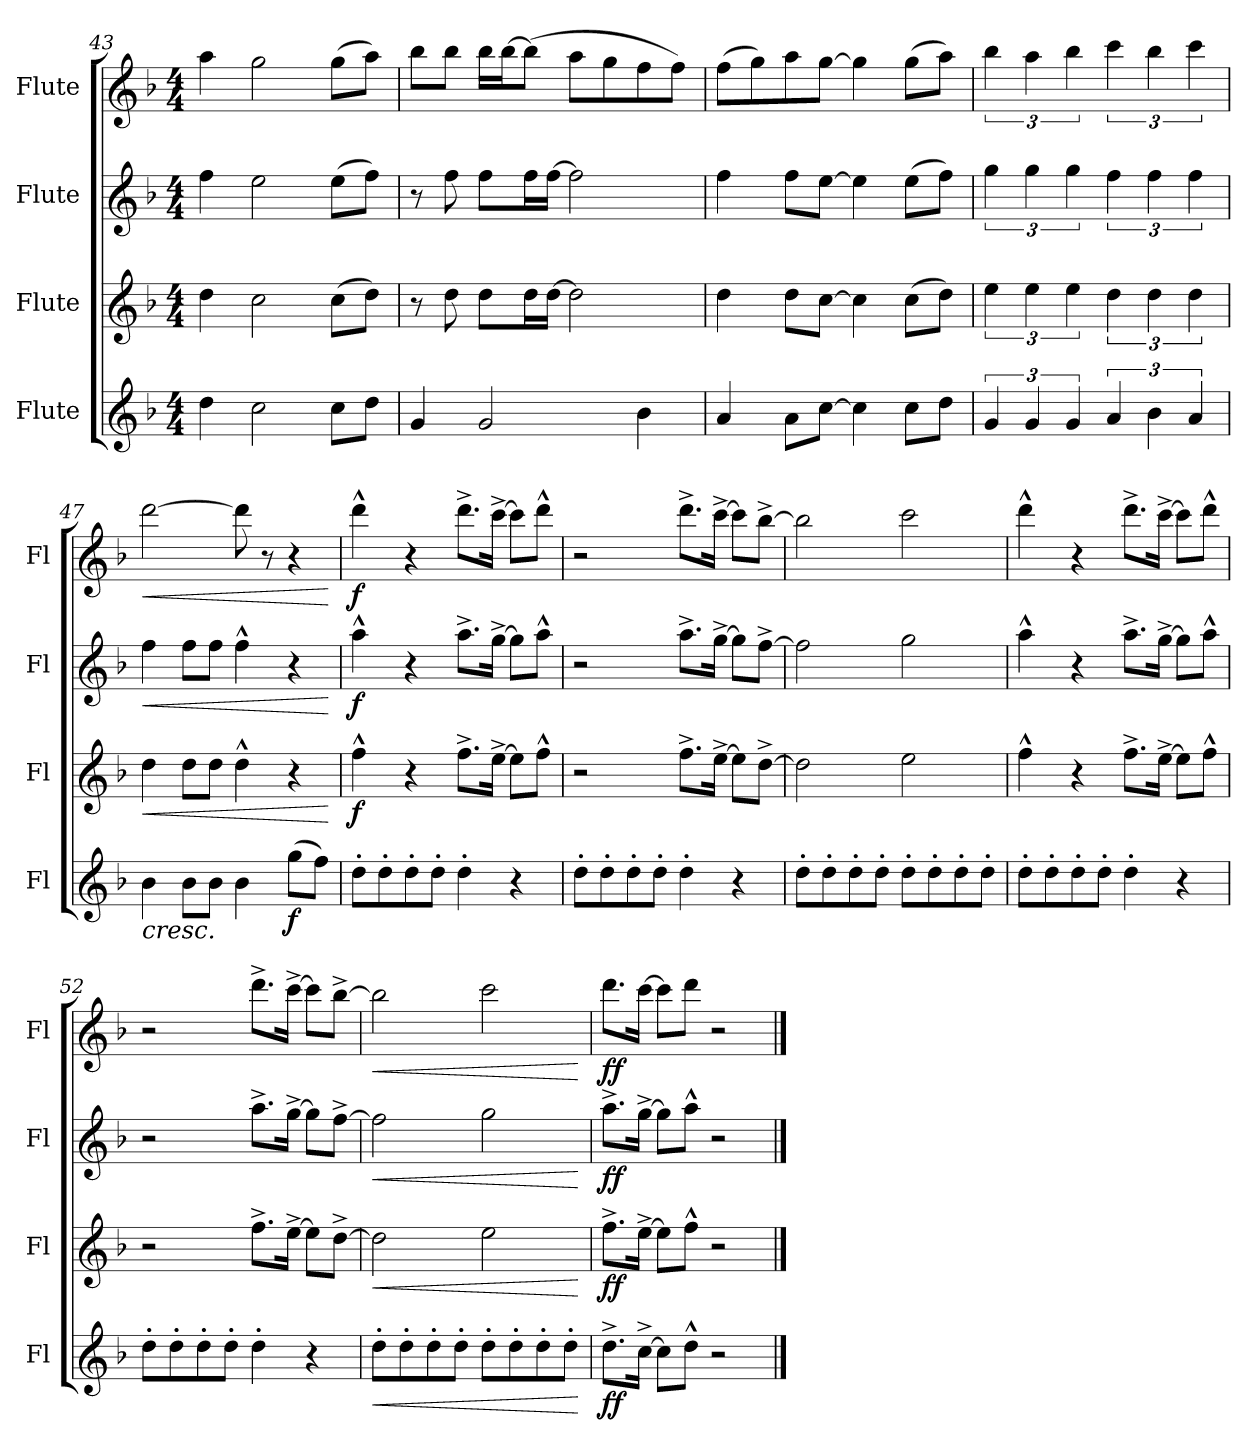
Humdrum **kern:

**kern	**dynam	**kern	**dynam	**kern	**dynam	**kern	**dynam
*part4	*part4	*part3	*part3	*part2	*part2	*part1	*part1
*staff4	*staff4	*staff3	*staff3	*staff2	*staff2	*staff1	*staff1
*I"Flute	*	*I"Flute	*	*I"Flute	*	*I"Flute	*
*I'Fl	*	*I'Fl	*	*I'Fl	*	*I'Fl	*
*clefG2	*	*clefG2	*	*clefG2	*	*clefG2	*
*k[b-]	*	*k[b-]	*	*k[b-]	*	*k[b-]	*
*M4/4	*	*M4/4	*	*M4/4	*	*M4/4	*
=43	=43	=43	=43	=43	=43	=43	=43
4dd\	.	4dd\	.	4ff\	.	4aa\	.
2cc\	.	2cc\	.	2ee\	.	2gg\	.
8cc\L	.	(>8cc\L	.	(>8ee\L	.	(>8gg\L	.
8dd\J	.	8dd\J)	.	8ff\J)	.	8aa\J)	.
=44	=44	=44	=44	=44	=44	=44	=44
4g/	.	8r	.	8r	.	8bb-\L	.
.	.	8dd\	.	8ff\	.	8bb-\J	.
2g/	.	8dd\L	.	8ff\L	.	16bb-\LL	.
.	.	.	.	.	.	[16bb-\J	.
.	.	16dd\L	.	16ff\L	.	(>8bb-\J]	.
.	.	[16dd\JJ	.	[16ff\JJ	.	.	.
.	.	2dd\]	.	2ff\]	.	8aa\L	.
.	.	.	.	.	.	8gg\	.
4b-\	.	.	.	.	.	8ff\	.
.	.	.	.	.	.	8ff\J)	.
!!LO:LB:g=z
=45	=45	=45	=45	=45	=45	=45	=45
4a/	.	4dd\	.	4ff\	.	(>8ff\L	.
.	.	.	.	.	.	8gg\)	.
8a\L	.	8dd\L	.	8ff\L	.	8aa\	.
[8cc\J	.	[8cc\J	.	[8ee\J	.	[8gg\J	.
4cc\]	.	4cc\]	.	4ee\]	.	4gg\]	.
8cc\L	.	(>8cc\L	.	(>8ee\L	.	(>8gg\L	.
8dd\J	.	8dd\J)	.	8ff\J)	.	8aa\J)	.
=46	=46	=46	=46	=46	=46	=46	=46
6g/	.	6ee\	.	6gg\	.	6bb-\	.
6g/	.	6ee\	.	6gg\	.	6aa\	.
6g/	.	6ee\	.	6gg\	.	6bb-\	.
6a/	.	6dd\	.	6ff\	.	6ccc\	.
6b-\	.	6dd\	.	6ff\	.	6bb-\	.
6a/	.	6dd\	.	6ff\	.	6ccc\	.
=47	=47	=47	=47	=47	=47	=47	=47
!	!LO:HP:b	!	!LO:HP:b	!	!LO:HP:b	!	!LO:HP:b
4b-\	<	4dd\	<	4ff\	<	[2ddd\	<
8b-\L	.	8dd\L	.	8ff\L	.	.	.
8b-\J	.	8dd\J	.	8ff\J	.	.	.
4b-\	.	4dd^^\	.	4ff^^\	.	8ddd\]	.
.	.	.	.	.	.	8r	.
!	!LO:DY:b	!	!	!	!	!	!
(>8gg\L	f	4r	.	4r	.	4r	.
8ff\J)	.	.	.	.	.	.	.
.	[	.	[	.	[	.	[
=48	=48	=48	=48	=48	=48	=48	=48
!	!	!	!LO:DY:b	!	!LO:DY:b	!	!LO:DY:b
8dd'\L	.	4ff^^\	f	4aa^^\	f	4ddd^^\	f
8dd'\	.	.	.	.	.	.	.
8dd'\	.	4r	.	4r	.	4r	.
8dd'\J	.	.	.	.	.	.	.
4dd'\	.	8.ff^\L	.	8.aa^\L	.	8.ddd^\L	.
.	.	[16ee^\Jk	.	[16gg^\Jk	.	[16ccc^\Jk	.
4r	.	8ee\L]	.	8gg\L]	.	8ccc\L]	.
.	.	8ff^^\J	.	8aa^^\J	.	8ddd^^\J	.
=49	=49	=49	=49	=49	=49	=49	=49
8dd'\L	.	2r	.	2r	.	2r	.
8dd'\	.	.	.	.	.	.	.
8dd'\	.	.	.	.	.	.	.
8dd'\J	.	.	.	.	.	.	.
4dd'\	.	8.ff^\L	.	8.aa^\L	.	8.ddd^\L	.
.	.	[16ee^\Jk	.	[16gg^\Jk	.	[16ccc^\Jk	.
4r	.	8ee\L]	.	8gg\L]	.	8ccc\L]	.
.	.	[8dd^\J	.	[8ff^\J	.	[8bb-^\J	.
!!LO:PB:g=z
=50	=50	=50	=50	=50	=50	=50	=50
8dd'\L	.	2dd\]	.	2ff\]	.	2bb-\]	.
8dd'\	.	.	.	.	.	.	.
8dd'\	.	.	.	.	.	.	.
8dd'\J	.	.	.	.	.	.	.
8dd'\L	.	2ee\	.	2gg\	.	2ccc\	.
8dd'\	.	.	.	.	.	.	.
8dd'\	.	.	.	.	.	.	.
8dd'\J	.	.	.	.	.	.	.
=51	=51	=51	=51	=51	=51	=51	=51
8dd'\L	.	4ff^^\	.	4aa^^\	.	4ddd^^\	.
8dd'\	.	.	.	.	.	.	.
8dd'\	.	4r	.	4r	.	4r	.
8dd'\J	.	.	.	.	.	.	.
4dd'\	.	8.ff^\L	.	8.aa^\L	.	8.ddd^\L	.
.	.	[16ee^\Jk	.	[16gg^\Jk	.	[16ccc^\Jk	.
4r	.	8ee\L]	.	8gg\L]	.	8ccc\L]	.
.	.	8ff^^\J	.	8aa^^\J	.	8ddd^^\J	.
=52	=52	=52	=52	=52	=52	=52	=52
8dd'\L	.	2r	.	2r	.	2r	.
8dd'\	.	.	.	.	.	.	.
8dd'\	.	.	.	.	.	.	.
8dd'\J	.	.	.	.	.	.	.
4dd'\	.	8.ff^\L	.	8.aa^\L	.	8.ddd^\L	.
.	.	[16ee^\Jk	.	[16gg^\Jk	.	[16ccc^\Jk	.
4r	.	8ee\L]	.	8gg\L]	.	8ccc\L]	.
.	.	[8dd^\J	.	[8ff^\J	.	[8bb-^\J	.
=53	=53	=53	=53	=53	=53	=53	=53
!	!LO:HP:b	!	!LO:HP:b	!	!LO:HP:b	!	!LO:HP:b
8dd'\L	<	2dd\]	<	2ff\]	<	2bb-\]	<
8dd'\	.	.	.	.	.	.	.
8dd'\	.	.	.	.	.	.	.
8dd'\J	.	.	.	.	.	.	.
8dd'\L	.	2ee\	.	2gg\	.	2ccc\	.
8dd'\	.	.	.	.	.	.	.
8dd'\	.	.	.	.	.	.	.
8dd'\J	.	.	.	.	.	.	.
.	[	.	[	.	[	.	[
=54	=54	=54	=54	=54	=54	=54	=54
!	!LO:DY:b	!	!LO:DY:b	!	!LO:DY:b	!	!LO:DY:b
8.dd^\L	ff	8.ff^\L	ff	8.aa^\L	ff	8.ddd\L	ff
[16cc^\Jk	.	[16ee^\Jk	.	[16gg^\Jk	.	[16ccc\Jk	.
8cc\L]	.	8ee\L]	.	8gg\L]	.	8ccc\L]	.
8dd^^\J	.	8ff^^\J	.	8aa^^\J	.	8ddd\J	.
2r	.	2r	.	2r	.	2r	.
==	==	==	==	==	==	==	==
*-	*-	*-	*-	*-	*-	*-	*-
